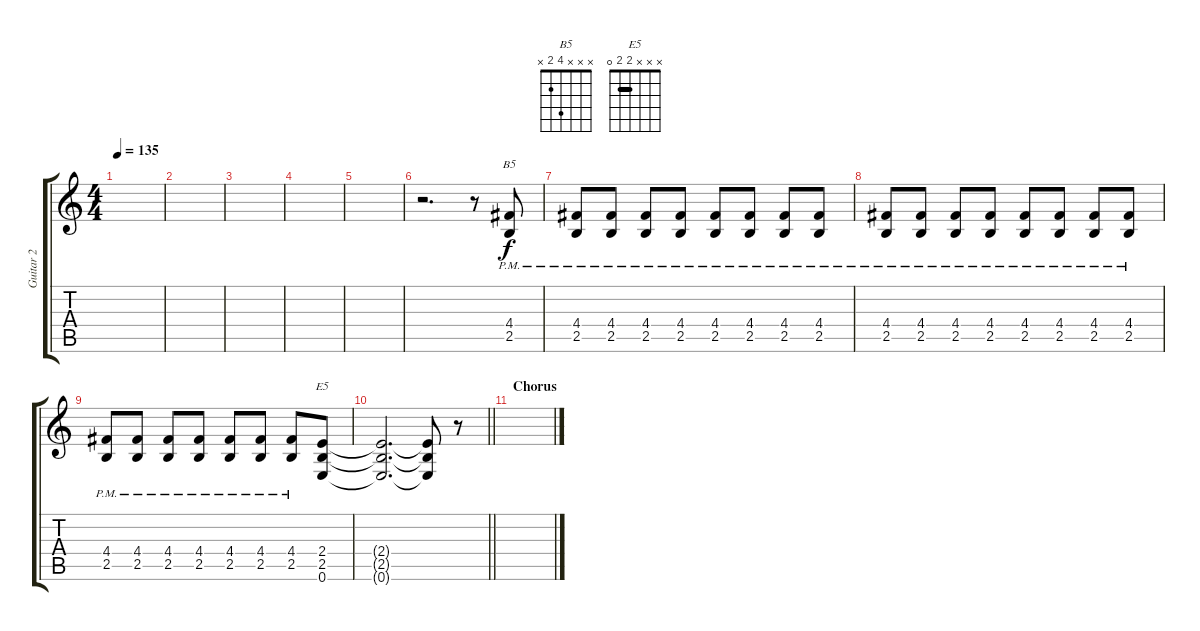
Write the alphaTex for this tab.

\track ("Guitar 2" "Guitar 2") {instrument distortionguitar}
\staff {score tabs}
\tuning (E4 B3 G3 D3 A2 E2) {hide}
\chord ("B5" x x x 4 2 x)
\chord ("E5" x x x 2 2 0) {barre 2}
\ts (4 4)
\tempo 135
\clef g2
\ks c
|
|
|
|
|
r.2{d} r.8 (4.4{pm} 2.5{pm}).8{ch "B5"} |
(4.4{pm} 2.5{pm}).8 (4.4{pm} 2.5).8 (4.4{pm} 2.5{pm}).8 (4.4{pm} 2.5{pm}).8 (4.4{pm} 2.5{pm}).8 (4.4{pm} 2.5{pm}).8 (4.4{pm} 2.5{pm}).8 (4.4{pm} 2.5{pm}).8 |
(4.4{pm} 2.5{pm}).8 (4.4{pm} 2.5).8 (4.4{pm} 2.5{pm}).8 (4.4{pm} 2.5{pm}).8 (4.4{pm} 2.5{pm}).8 (4.4{pm} 2.5{pm}).8 (4.4{pm} 2.5{pm}).8 (4.4{pm} 2.5{pm}).8 |
(4.4{pm} 2.5{pm}).8 (4.4{pm} 2.5).8 (4.4{pm} 2.5{pm}).8 (4.4{pm} 2.5{pm}).8 (4.4{pm} 2.5{pm}).8 (4.4{pm} 2.5{pm}).8 (4.4{pm} 2.5{pm}).8 (2.4 2.5 0.6).8{ch "E5"} |
\barLineRight lightlight
(2.4{t} 2.5{t} 0.6{t}).2{d} (2.4{t} 2.5{t} 0.6{t}).8 r.8 |
\section ("" "Chorus")
